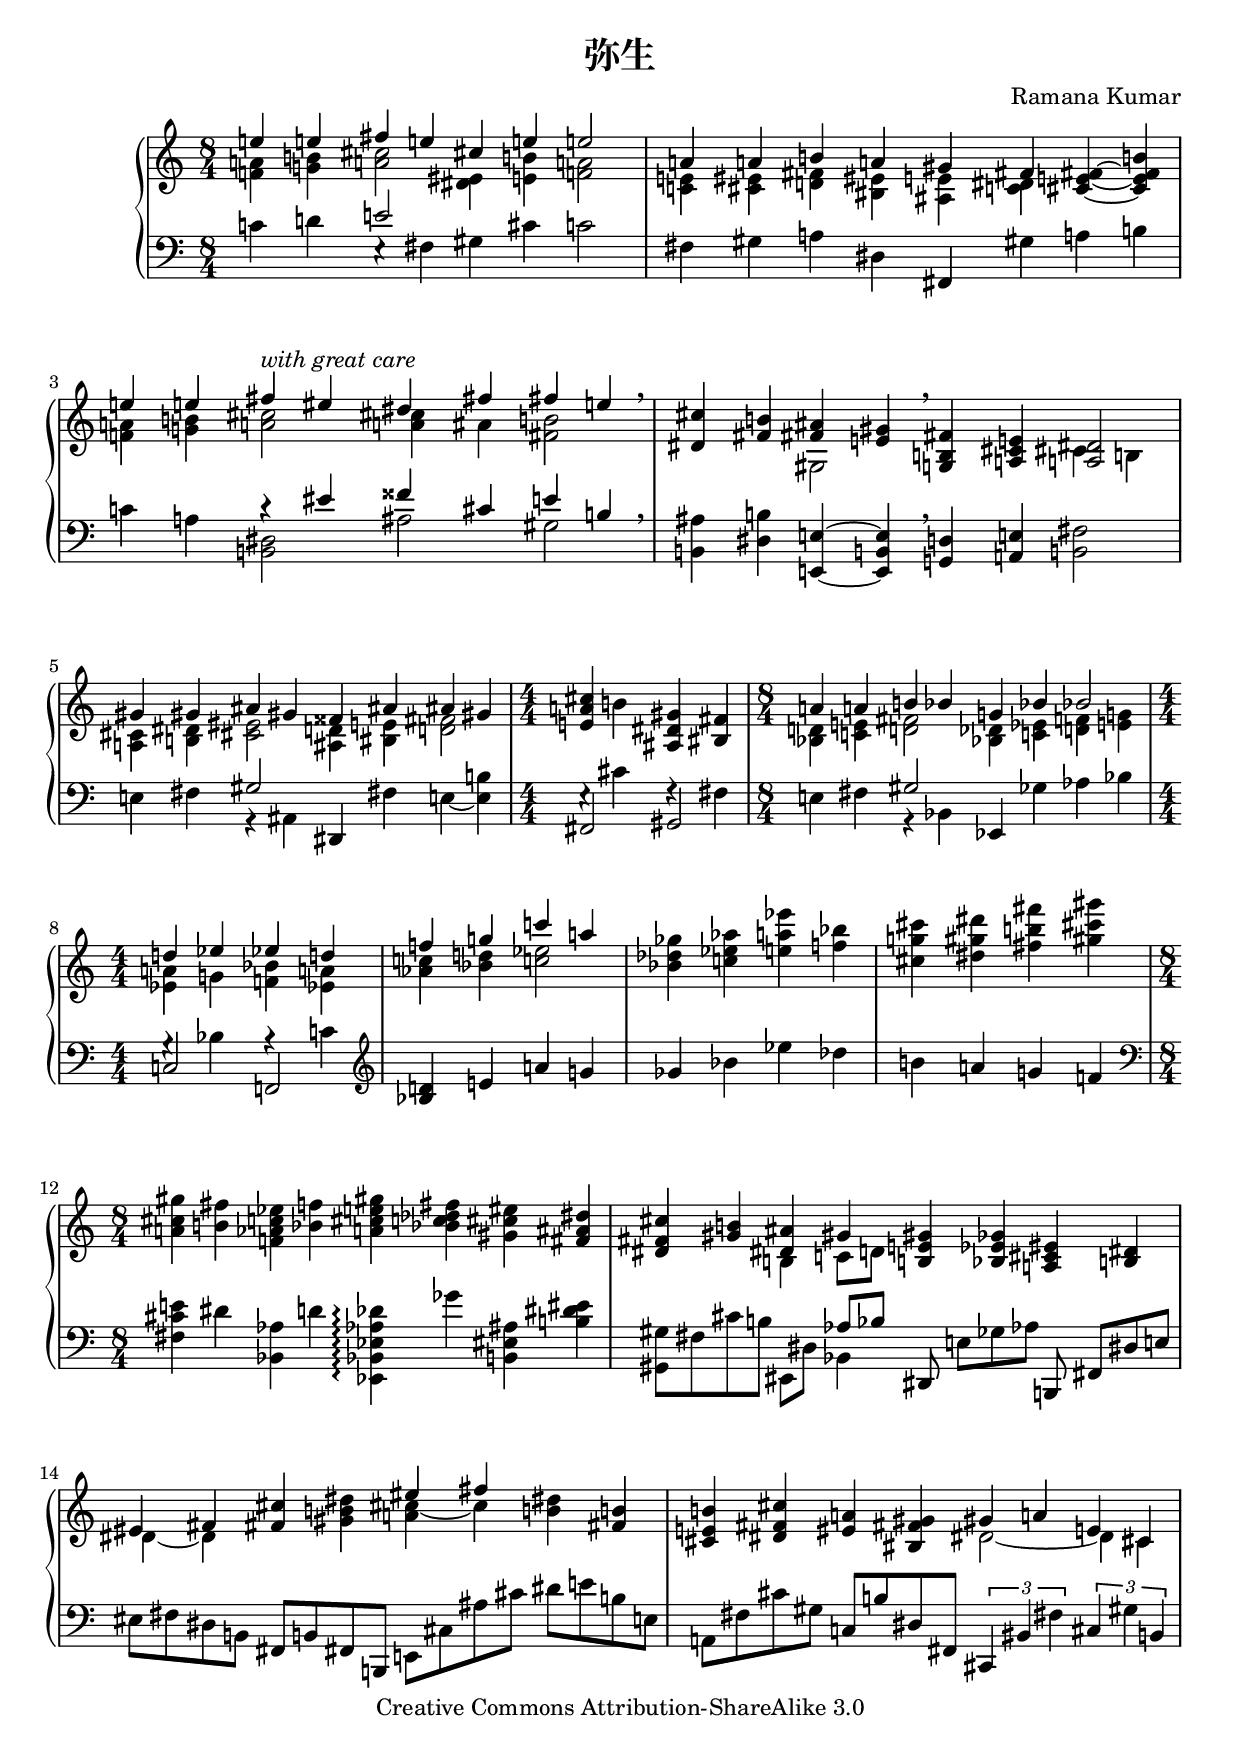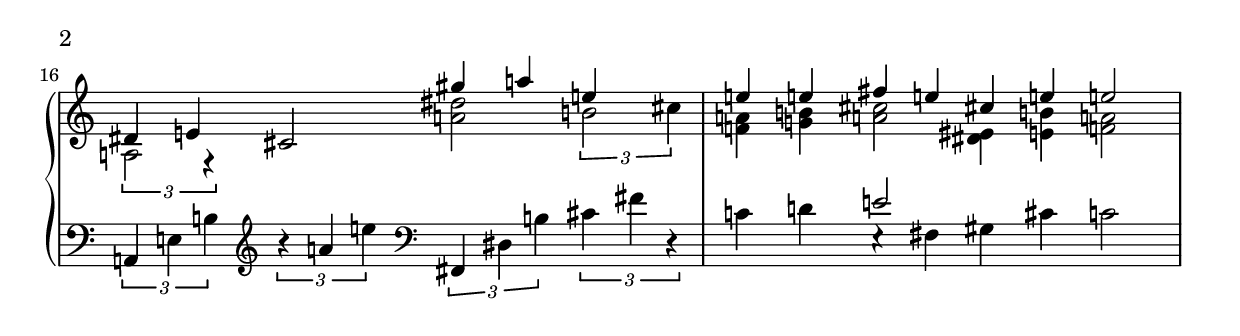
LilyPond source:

\version "2.15.39"

\header {
  title = "弥生"
  composer = "Ramana Kumar"
  date = "2012"
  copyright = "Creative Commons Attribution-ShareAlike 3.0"
}

#(ly:set-option 'point-and-click #f)

\score {
  \new PianoStaff <<
    \new Staff {
      \accidentalStyle #'PianoStaff "dodecaphonic"
      \override PianoStaff.TimeSignature #'style = #'numbered
      \clef treble
      \time 8/4
        << {e''4 e'' fis'' e'' cis'' e'' e''2}
        \\ {<f' a'>4 <g' b'> <a' cis''>2 <dis' eis'>4  <e' b'> <f' a'>2} >>
      | << {a'4 a' b' a' gis' fis'}
        \\ {<c' e'>4 <cis' eis'> <d' fis'> <bis eis'> <ais e'> <c' dis'> } >>
        <cis' e' fis'>4 ~ <cis' e' fis' b'>
      | << {e''4 e'' fis'' -\markup{\italic "with great care"} eis''
            dis'' fis'' fis'' e''}
        \\ {<f' a'>4 <g' b'> <a' cis''>2
            <a' cis''>4 ais' <fis' b'>2} >> \breathe
      | <dis' cis''>4 <fis' b'>
        << {<fis' ais'>4 <e' gis'>} \\ gis2 >> \breathe
        <g b fis'>4 <a cis' e'> << <a dis'>2 \\ {cis'4 b} >>
      | << {gis'4 gis' ais' gis' fisis' ais' ais' gis'}
        \\ { <a cis'>4 <b dis'> <cis' eis'>2 <ais d'>4 <bis e'> <d' fis'>2 }>>
      | \time 4/4
        <e' a' cis''>4 b' <ais dis' gis'> <bis fis'>
      | \time 8/4
        << {a'4 a' b' bes' g' bes' bes'2}
        \\ { <bes d'>4 <c' e'> <d' fis'>2
             <bes des'>4 <c' ees'> <d' f'> <e' g'>} >>
      | \time 4/4
        << {d''4 ees'' ees'' d''}
        \\ {<ees' a'>4 g' <f' bes'> <ees' a'>} >>
      | << {f''4 g'' c''' a''}
        \\ {<aes' c''>4 <bes' d''> <c'' ees''>2} >>
      | <bes' des'' ges''>4 <c'' ees'' aes''> <e'' a'' ees'''> <f'' bes''>
      | <cis'' g'' cis'''> <dis'' gis'' dis'''>
        <fis'' b'' fis'''> <gis'' cis''' gis'''>
      | \time 8/4
        <a' cis'' gis''> <b' fis''> <f' aes' c'' ees''> <bes' f''>
        <a' cis'' e'' gis''> <bes' c'' des'' fis''>
        <gis' cis'' eis''> <fis' ais' dis''>
      | <dis' fis' cis''> <gis' b'> << { <dis' ais'>  gis' } \\ { b c'8 d' } >>
        <b e' gis'>4 <bes ees' ges'> <a cis' eis'> <b dis'>
      | << { eis' fis' } \\ { dis' ~ dis' } >> <fis' cis''>
        <gis' b' dis''>
        << { eis'' fis'' } \\ { <a' cis''> ~ cis'' } >>
        <b' dis''> <fis' b'>
      | <cis' e' b'> <dis' fis' cis''> <eis' a'> <bis fis' gis'>
        << { gis' a' e' cis' } \\ { dis'2 ~ dis'4 cis' } >>
      | << { dis'4 e' cis'2 } \\ { \times 2/3 { a2 r4 } } >>
        << { gis'' a'' e'' } \\ { <a' dis''>2 \times 2/3 { b'2 cis''4 } } >>
      | << {e''4 e'' fis'' e'' cis'' e'' e''2}
        \\ {<f' a'>4 <g' b'> <a' cis''>2 <dis' eis'>4  <e' b'> <f' a'>2} >>
    }
    \new Staff {
      \clef bass
        c'4 d' << e'2 \\ {e4\rest fis} >> gis cis' c'2
      | fis4 gis a dis fis, gis a b
      | c'4 a << {r4 eis' fisis' cis' e' b} \\ {<b, dis>2 ais gis} >> \breathe
      | <b, ais>4 <dis b> <e, e> ~ <e, b, e> \breathe <g, d>4 <a, e> <b, fis>2
      | e4 fis << gis2 \\ {r4 ais,} >> dis, fis e ~ <e b>
      | << {fis,2 gis,} \\ {e4\rest cis' f\rest fis} >>
      | e4 fis << gis2 \\ {r4 bes,} >> ees, ges aes bes
      | << {c2 f,} \\ {g4\rest bes a\rest c'} >>
      | \clef treble <bes d'>4 e' a' g'
      | ges' bes' ees'' des''
      | b' a' g' f'
      | \clef bass <fis cis' e'>4 dis' <bes, aes> d'
         <ees, bes, ees aes des'>\arpeggio ges' <b, eis ais> <b dis' eis'>
        \set beatStructure = #'(2 2 2 2)
      | <gis, gis>8 fis cis' b << { s4 aes8 bes } \\ { eis, dis bes,4 } >>
        dis,8 e [ ges aes ] b,, fis, [ dis e ]
      | eis fis dis b, fis, b, fis, b,, e, cis ais cis' dis' e' b e
      | a, fis cis' gis c b dis fis,
        \set tupletSpannerDuration = #(ly:make-moment 2 4)
        \times 2/3 { cis,4 bis, fis cis gis b, }
      | \times 2/3 { a, e b \clef treble r a' e'' \clef bass fis, dis b cis' fis' r}
      | c'4 d' << e'2 \\ {e4\rest fis} >> gis cis' c'2
    }
  >>
}
